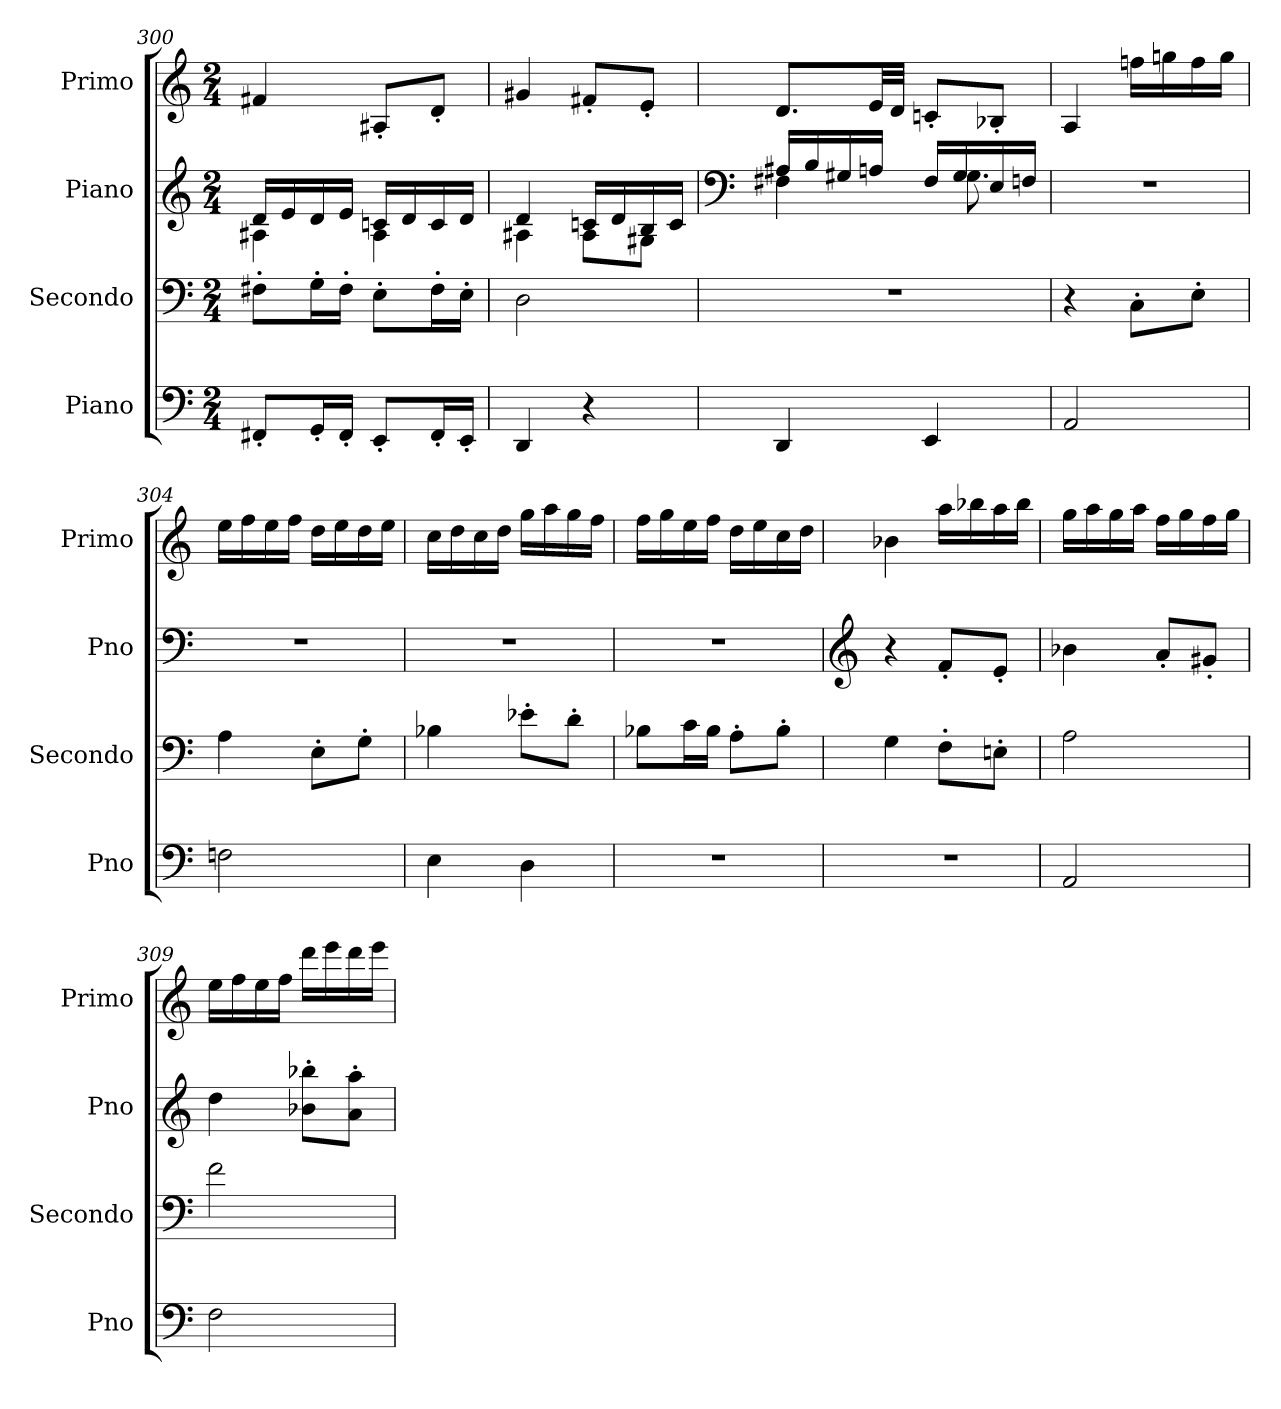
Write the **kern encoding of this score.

**kern	**kern	**kern	**kern
*part4	*part3	*part2	*part1
*staff4	*staff3	*staff2	*staff1
*I"Piano	*I"Secondo	*I"Piano	*I"Primo
*I'Pno	*I'Secondo	*I'Pno	*I'Primo
*clefF4	*clefF4	*clefG2	*clefG2
*k[]	*k[]	*k[]	*k[]
*M2/4	*M2/4	*M2/4	*M2/4
=300	=300	=300	=300
*	*	*^	*
8FF#X'/L	8F#X'\L	16d/LL	4A#X\	4f#X/
.	.	16e/	.	.
16GG'/L	16G'\L	16d/	.	.
16FF#'/JJ	16F#'\JJ	16e/JJ	.	.
8EE'/L	8E'\L	16cn/LL	4A#\	8A#X'/L
.	.	16d/	.	.
16FF#'/L	16F#'\L	16c/	.	8d'/J
16EE'/JJ	16E'\JJ	16d/JJ	.	.
=301	=301	=301	=301	=301
4DD/	2D\	4d/	4A#X\	4g#X/
4r	.	16cn/LL	8A#\L	8f#X'/L
.	.	16d/	.	.
.	.	16B/	8G#X\J	8e'/J
.	.	16c/JJ	.	.
=302	=302	=302	=302	=302
*	*	*clefF4	*	*
4DD/	2r	16A#X/LL	4F#X\	8.d/L
.	.	16B/	.	.
.	.	16G#X/	.	.
.	.	16An/JJ	.	32e/LL
.	.	.	.	32d/JJJ
4EE/	.	16F#/LL	16ryy	8cn'/L
.	.	16G#/	8.G#\	.
.	.	16E/	.	8B-X'/J
.	.	16Fn/JJ	.	.
*	*	*v	*v	*
!!LO:LB:g=z
=303	=303	=303	=303
2AA/	4r	2r	4A/
.	8C'\L	.	16ffn\LL
.	.	.	16ggn\
.	8E'\J	.	16ff\
.	.	.	16gg\JJ
=304	=304	=304	=304
2Fn\	4A\	2r	16ee\LL
.	.	.	16ff\
.	.	.	16ee\
.	.	.	16ff\JJ
.	8E'\L	.	16dd\LL
.	.	.	16ee\
.	8G'\J	.	16dd\
.	.	.	16ee\JJ
=305	=305	=305	=305
4E\	4B-X\	2r	16cc\LL
.	.	.	16dd\
.	.	.	16cc\
.	.	.	16dd\JJ
4D\	8e-X'\L	.	16gg\LL
.	.	.	16aa\
.	8d'\J	.	16gg\
.	.	.	16ff\JJ
=306	=306	=306	=306
2r	8B-X\L	2r	16ff\LL
.	.	.	16gg\
.	16c\L	.	16ee\
.	16B-\JJ	.	16ff\JJ
.	8A'\L	.	16dd\LL
.	.	.	16ee\
.	8B-'\J	.	16cc\
.	.	.	16dd\JJ
=307	=307	=307	=307
*	*	*clefG2	*
2r	4G\	4r	4b-X\
.	8F'\L	8f'/L	16aa\LL
.	.	.	16bb-X\
.	8En'\J	8e'/J	16aa\
.	.	.	16bb-\JJ
!!LO:PB:g=z
=308	=308	=308	=308
2AA/	2A\	4b-X\	16gg\LL
.	.	.	16aa\
.	.	.	16gg\
.	.	.	16aa\JJ
.	.	8a'/L	16ff\LL
.	.	.	16gg\
.	.	8g#X'/J	16ff\
.	.	.	16gg\JJ
=309	=309	=309	=309
2F\	2f\	4dd\	16ee\LL
.	.	.	16ff\
.	.	.	16ee\
.	.	.	16ff\JJ
.	.	8b-X\' 8bb-X\'L	16ddd\LL
.	.	.	16eee\
.	.	8a\' 8aa\'J	16ddd\
.	.	.	16eee\JJ
=	=	=	=
*-	*-	*-	*-
